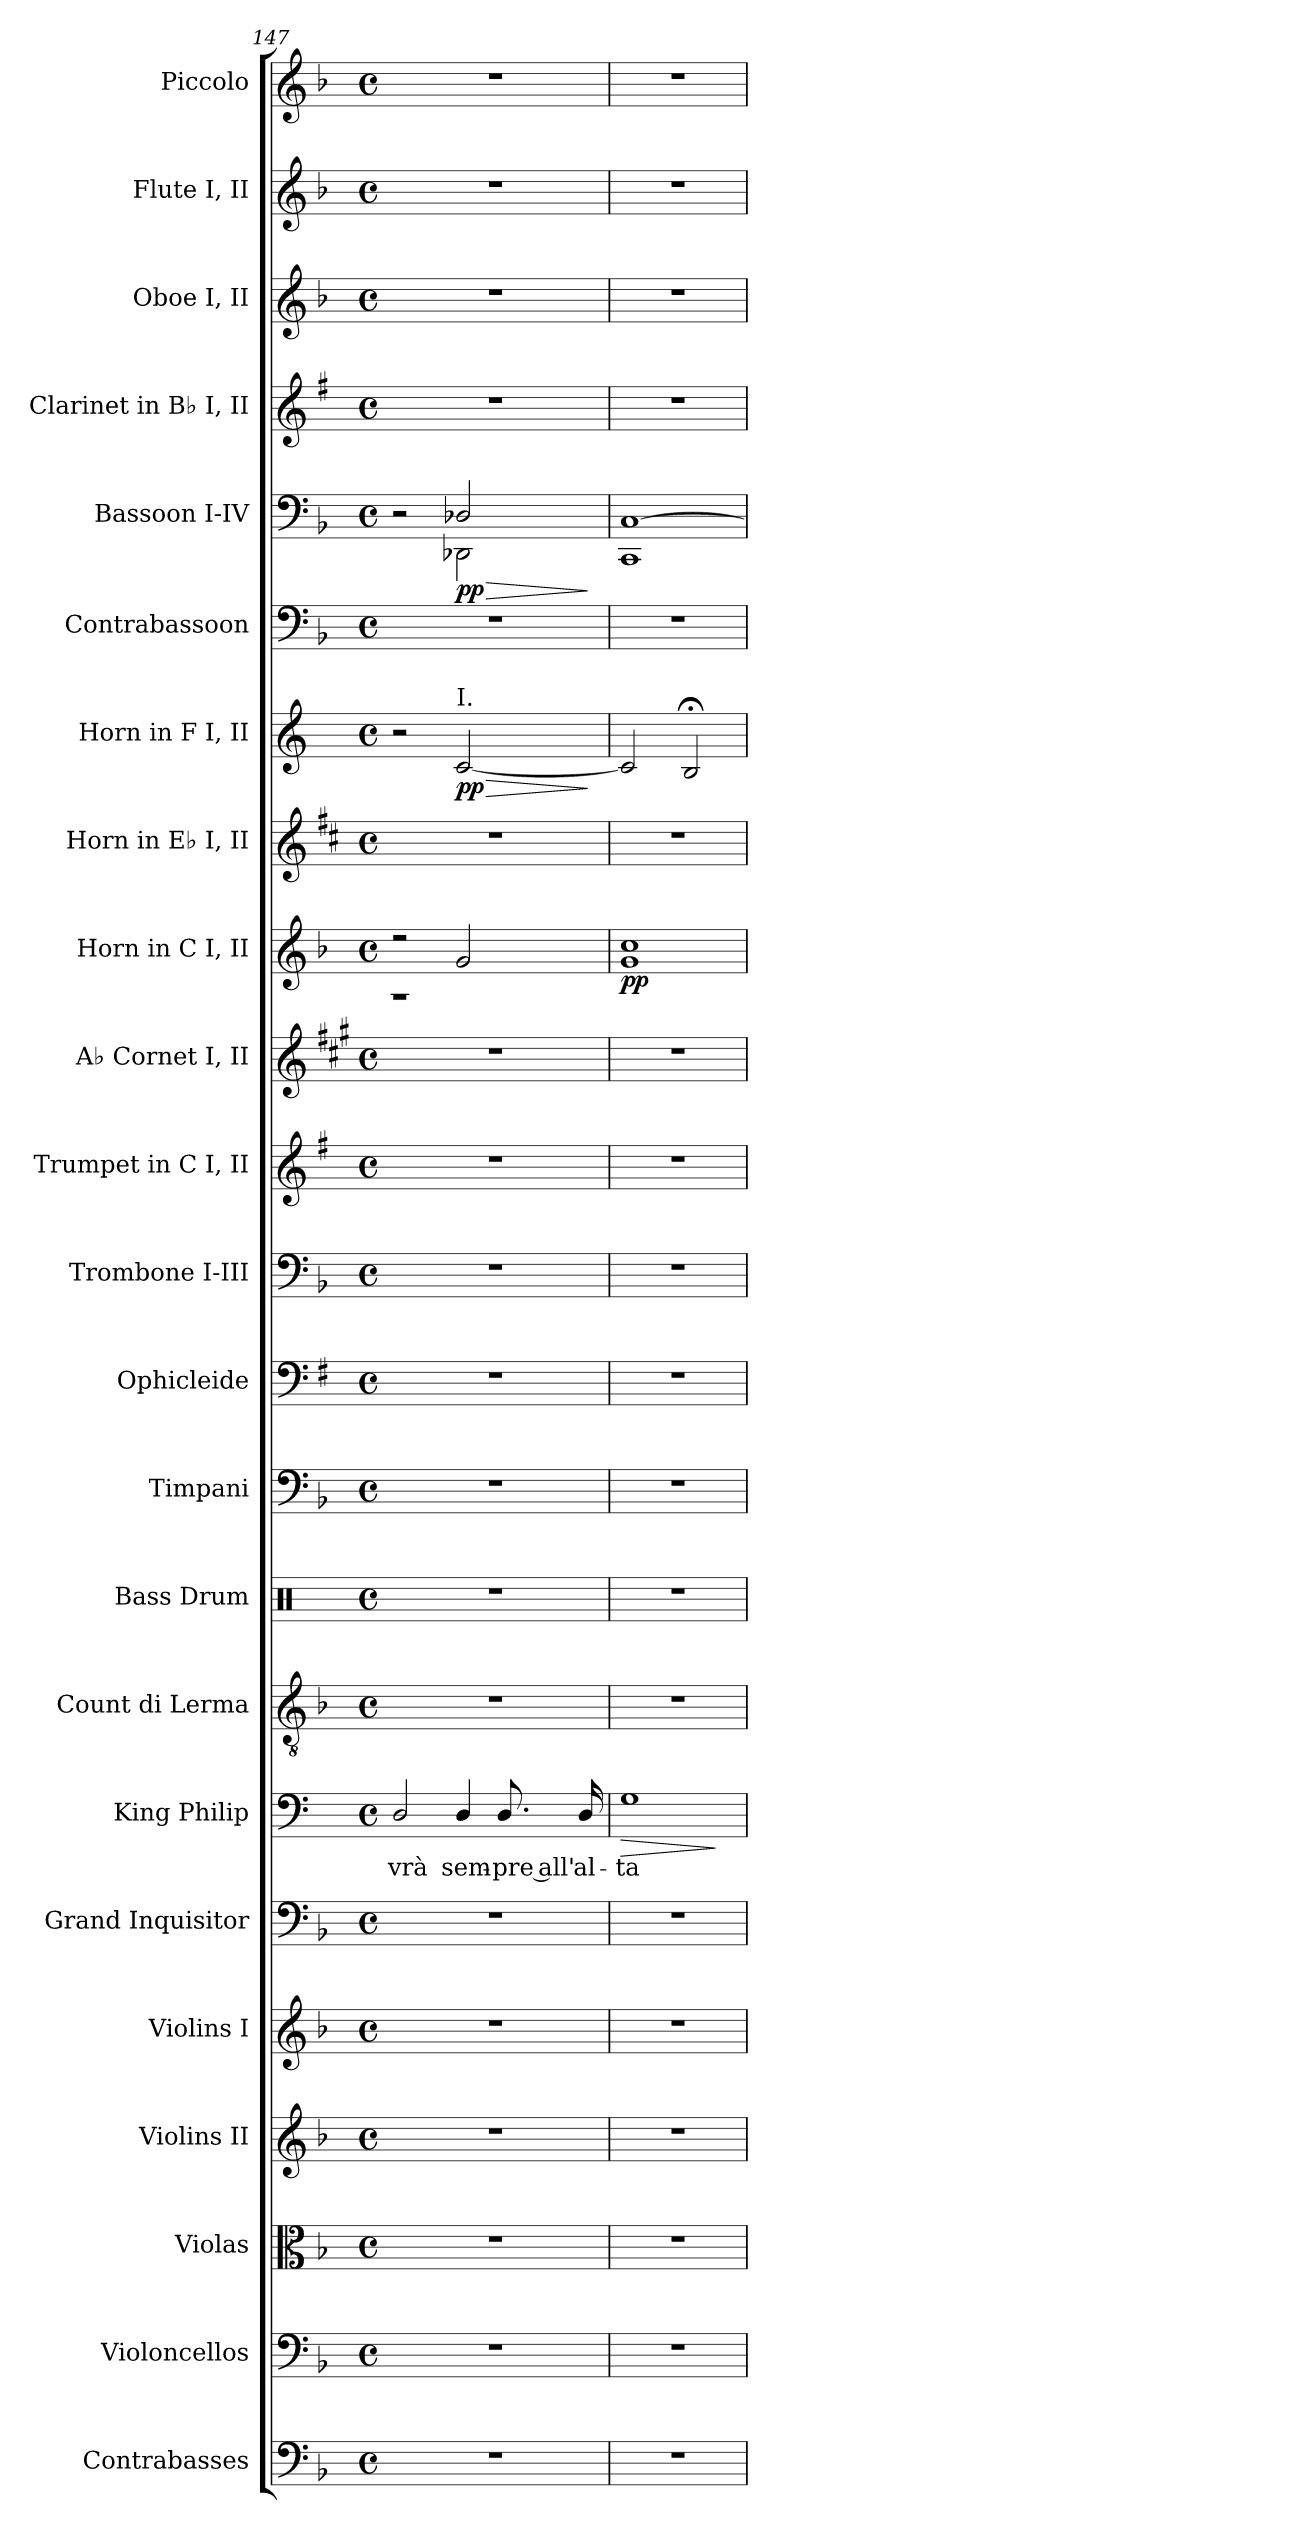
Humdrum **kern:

**kern	**kern	**kern	**kern	**kern	**kern	**kern	**text	**dynam	**kern	**kern	**kern	**kern	**kern	**kern	**kern	**kern	**dynam	**kern	**kern	**dynam	**kern	**kern	**dynam	**kern	**kern	**kern	**kern
*part23	*part22	*part21	*part20	*part19	*part18	*part17	*part17	*part17	*part16	*part15	*part14	*part13	*part12	*part11	*part10	*part9	*part9	*part8	*part7	*part7	*part6	*part5	*part5	*part4	*part3	*part2	*part1
*staff23	*staff22	*staff21	*staff20	*staff19	*staff18	*staff17	*staff17	*staff17	*staff16	*staff15	*staff14	*staff13	*staff12	*staff11	*staff10	*staff9	*staff9	*staff8	*staff7	*staff7	*staff6	*staff5	*staff5	*staff4	*staff3	*staff2	*staff1
*I"Contrabasses	*I"Violoncellos	*I"Violas	*I"Violins II	*I"Violins I	*I"Grand Inquisitor	*I"King Philip	*	*	*I"Count di Lerma	*I"Bass Drum	*I"Timpani	*I"Ophicleide	*I"Trombone I-III	*I"Trumpet in C I, II	*I"A♭ Cornet I, II	*I"Horn in C I, II	*	*I"Horn in E♭ I, II	*I"Horn in F I, II	*	*I"Contrabassoon	*I"Bassoon I-IV	*	*I"Clarinet in B♭ I, II	*I"Oboe I, II	*I"Flute I, II	*I"Piccolo
*I'Cb.	*I'Vc.	*I'Vla.	*I'Vln. II	*I'Vln. I	*I'G.I.	*I'K.P.	*	*	*I'di L.	*I'BD	*I'Timp.	*I'Oph.	*I'Tbn. I-III	*	*I'A ♭ Cnt. I, II	*	*	*	*	*	*I'Cbsn.	*I'Bsn. I-IV	*	*	*I'Ob. I, II	*I'Fl. I, II	*I'Picc.
*clefF4	*clefF4	*clefC3	*clefG2	*clefG2	*clefF4	*clefF4	*	*	*clefGv2	*clefX	*clefF4	*clefF4	*clefF4	*clefG2	*clefG2	*clefG2	*	*clefG2	*clefG2	*	*clefF4	*clefF4	*	*clefG2	*clefG2	*clefG2	*clefG2
*ITrd7c12	*	*	*	*	*	*ITrd4c7	*	*	*	*	*	*ITrd1c2	*	*ITrd1c2	*ITrd2c4	*ITrd7c12	*	*ITrd5c9	*ITrd4c7	*	*ITrd7c12	*	*	*ITrd1c2	*	*	*ITrd-7c-12
*k[b-]	*k[b-]	*k[b-]	*k[b-]	*k[b-]	*k[b-]	*k[b-]	*	*	*k[b-]	*k[]	*k[b-]	*k[b-]	*k[b-]	*k[b-]	*k[b-]	*k[b-]	*	*k[b-]	*k[b-]	*	*k[b-]	*k[b-]	*	*k[b-]	*k[b-]	*k[b-]	*k[b-]
*M4/4	*M4/4	*M4/4	*M4/4	*M4/4	*M4/4	*M4/4	*	*	*M4/4	*M4/4	*M4/4	*M4/4	*M4/4	*M4/4	*M4/4	*M4/4	*	*M4/4	*M4/4	*	*M4/4	*M4/4	*	*M4/4	*M4/4	*M4/4	*M4/4
*met(c)	*met(c)	*met(c)	*met(c)	*met(c)	*met(c)	*met(c)	*	*	*met(c)	*met(c)	*met(c)	*met(c)	*met(c)	*met(c)	*met(c)	*met(c)	*	*met(c)	*met(c)	*	*met(c)	*met(c)	*	*met(c)	*met(c)	*met(c)	*met(c)
=147	=147	=147	=147	=147	=147	=147	=147	=147	=147	=147	=147	=147	=147	=147	=147	=147	=147	=147	=147	=147	=147	=147	=147	=147	=147	=147	=147
!	!	!	!	!	!	!	!LO:LY:b	!	!	!	!	!	!	!	!	!	!	!	!	!	!	!	!	!	!	!	!
*	*	*	*	*	*	*	*	*	*	*	*	*	*	*	*	*^	*	*	*	*	*	*^	*	*	*	*	*
1r	1r	1r	1r	1r	1r	2GG/	-vrà	.	1r	1r	1r	1r	1r	1r	1r	2r	1r	.	1r	2r	.	1r	2r	2ryy	.	1r	1r	1r	1r
!	!	!	!	!	!	!	!	!	!	!	!	!	!	!	!	!	!	!	!	!LO:TX:a:t=I.	!	!	!	!	!	!	!	!	!
!	!	!	!	!	!	!	!LO:LY:b	!	!	!	!	!	!	!	!	!	!	!	!	!	!LO:HP:b	!	!	!	!LO:HP:b	!	!	!	!
!	!	!	!	!	!	!	!	!	!	!	!	!	!	!	!	!	!	!	!	!	!LO:DY:n=1:b	!	!	!	!LO:DY:n=1:b	!	!	!	!
.	.	.	.	.	.	4GG/	sem-	.	.	.	.	.	.	.	.	2G/	.	.	.	[2F/	> pp	.	2D-X/	2DD-X\	> pp	.	.	.	.
!	!	!	!	!	!	!	!LO:LY:b	!	!	!	!	!	!	!	!	!	!	!	!	!	!	!	!	!	!	!	!	!	!
.	.	.	.	.	.	8.GG/	pre all'	.	.	.	.	.	.	.	.	.	.	.	.	.	.	.	.	.	.	.	.	.	.
!	!	!	!	!	!	!	!LO:LY:b	!	!	!	!	!	!	!	!	!	!	!	!	!	!	!	!	!	!	!	!	!	!
.	.	.	.	.	.	16GG/	al-	.	.	.	.	.	.	.	.	.	.	.	.	.	.	.	.	.	.	.	.	.	.
*	*	*	*	*	*	*	*	*	*	*	*	*	*	*	*	*v	*v	*	*	*	*	*	*v	*v	*	*	*	*	*
.	.	.	.	.	.	.	.	.	.	.	.	.	.	.	.	.	.	.	.	]	.	.	]	.	.	.	.
=148	=148	=148	=148	=148	=148	=148	=148	=148	=148	=148	=148	=148	=148	=148	=148	=148	=148	=148	=148	=148	=148	=148	=148	=148	=148	=148	=148
!	!	!	!	!	!	!	!LO:LY:b	!LO:HP:b	!	!	!	!	!	!	!	!	!LO:DY:b	!	!	!	!	!	!	!	!	!	!
*	*	*	*	*	*	*	*	*	*	*	*	*	*	*	*	*^	*	*	*	*	*	*^	*	*	*	*	*
1r	1r	1r	1r	1r	1r	1C	-ta-	>	1r	1r	1r	1r	1r	1r	1r	1c	1G	pp	1r	2F/]	.	1r	[1C	1CC	.	1r	1r	1r	1r
.	.	.	.	.	.	.	.	.	.	.	.	.	.	.	.	.	.	.	.	2E;</	.	.	.	.	.	.	.	.	.
*	*	*	*	*	*	*	*	*	*	*	*	*	*	*	*	*v	*v	*	*	*	*	*	*v	*v	*	*	*	*	*
.	.	.	.	.	.	.	.	]	.	.	.	.	.	.	.	.	.	.	.	.	.	.	.	.	.	.	.
=	=	=	=	=	=	=	=	=	=	=	=	=	=	=	=	=	=	=	=	=	=	=	=	=	=	=	=
*-	*-	*-	*-	*-	*-	*-	*-	*-	*-	*-	*-	*-	*-	*-	*-	*-	*-	*-	*-	*-	*-	*-	*-	*-	*-	*-	*-
